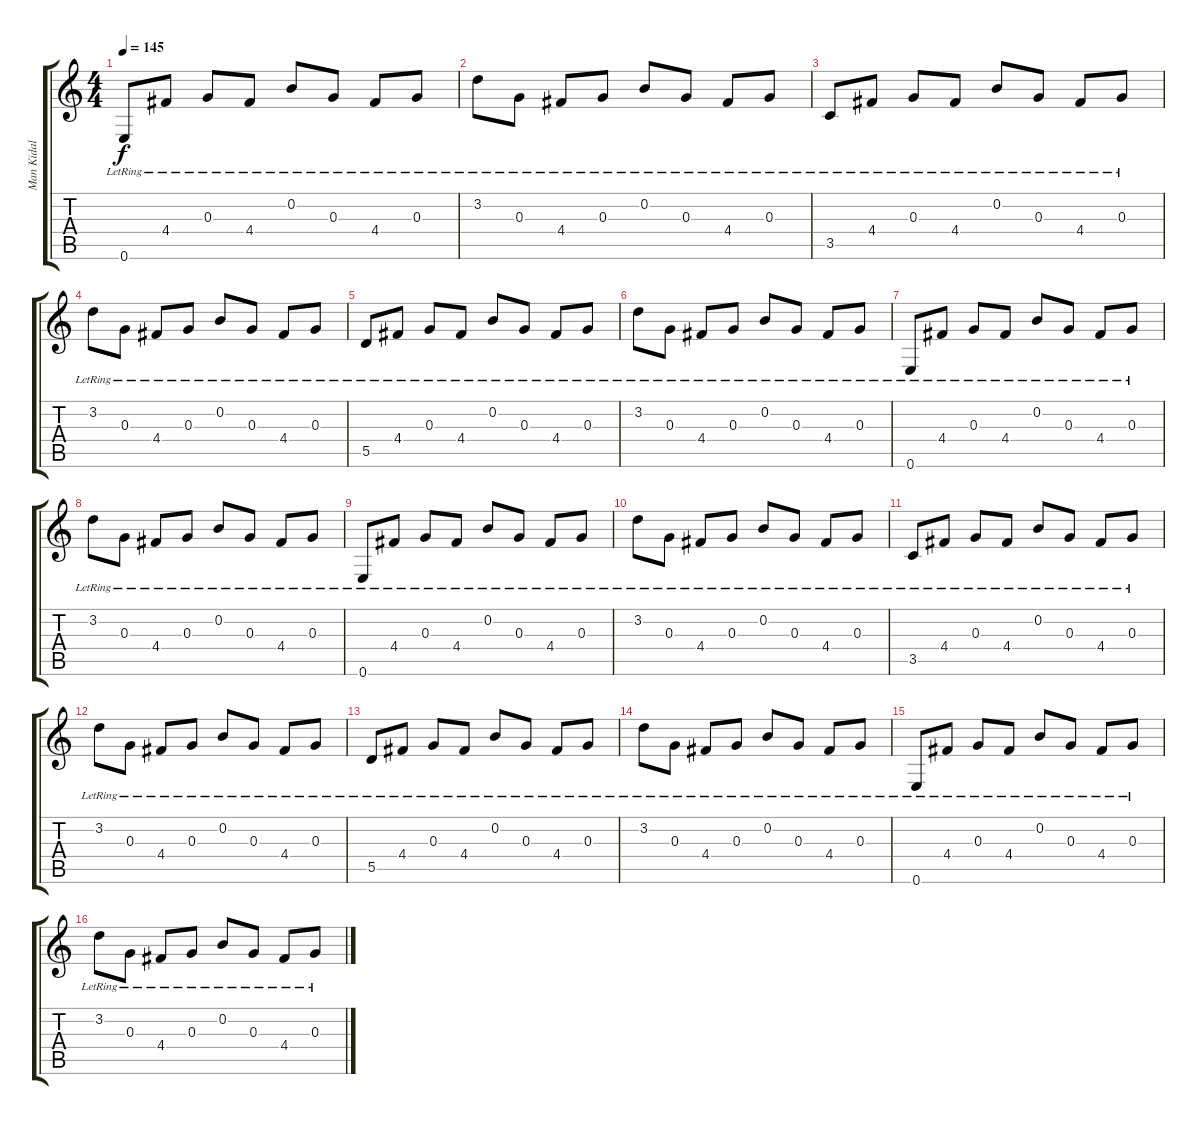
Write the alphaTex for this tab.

\track ("Man Kidal" "Man Kidal") {instrument overdrivenguitar}
\staff {score tabs}
\tuning (E4 B3 G3 D3 A2 E2) {hide}
\ts (4 4)
\tempo 145
\clef g2
\ks c
0.6{lr}.8{dy f instrument acousticguitarsteel} 4.4{lr}.8 0.3{lr}.8 4.4{lr}.8 0.2{lr}.8 0.3{lr}.8 4.4{lr}.8 0.3{lr}.8 |
3.2{lr}.8 0.3{lr}.8 4.4{lr}.8 0.3{lr}.8 0.2{lr}.8 0.3{lr}.8 4.4{lr}.8 0.3{lr}.8 |
3.5{lr}.8{instrument acousticguitarsteel} 4.4{lr}.8 0.3{lr}.8 4.4{lr}.8 0.2{lr}.8 0.3{lr}.8 4.4{lr}.8 0.3{lr}.8 |
3.2{lr}.8 0.3{lr}.8 4.4{lr}.8 0.3{lr}.8 0.2{lr}.8 0.3{lr}.8 4.4{lr}.8 0.3{lr}.8 |
5.5{lr}.8{instrument acousticguitarsteel} 4.4{lr}.8 0.3{lr}.8 4.4{lr}.8 0.2{lr}.8 0.3{lr}.8 4.4{lr}.8 0.3{lr}.8 |
3.2{lr}.8 0.3{lr}.8 4.4{lr}.8 0.3{lr}.8 0.2{lr}.8 0.3{lr}.8 4.4{lr}.8 0.3{lr}.8 |
0.6{lr}.8{instrument acousticguitarsteel} 4.4{lr}.8 0.3{lr}.8 4.4{lr}.8 0.2{lr}.8 0.3{lr}.8 4.4{lr}.8 0.3{lr}.8 |
3.2{lr}.8 0.3{lr}.8 4.4{lr}.8 0.3{lr}.8 0.2{lr}.8 0.3{lr}.8 4.4{lr}.8 0.3{lr}.8 |
0.6{lr}.8{instrument acousticguitarsteel} 4.4{lr}.8 0.3{lr}.8 4.4{lr}.8 0.2{lr}.8 0.3{lr}.8 4.4{lr}.8 0.3{lr}.8 |
3.2{lr}.8 0.3{lr}.8 4.4{lr}.8 0.3{lr}.8 0.2{lr}.8 0.3{lr}.8 4.4{lr}.8 0.3{lr}.8 |
3.5{lr}.8{instrument acousticguitarsteel} 4.4{lr}.8 0.3{lr}.8 4.4{lr}.8 0.2{lr}.8 0.3{lr}.8 4.4{lr}.8 0.3{lr}.8 |
3.2{lr}.8 0.3{lr}.8 4.4{lr}.8 0.3{lr}.8 0.2{lr}.8 0.3{lr}.8 4.4{lr}.8 0.3{lr}.8 |
5.5{lr}.8{instrument acousticguitarsteel} 4.4{lr}.8 0.3{lr}.8 4.4{lr}.8 0.2{lr}.8 0.3{lr}.8 4.4{lr}.8 0.3{lr}.8 |
3.2{lr}.8 0.3{lr}.8 4.4{lr}.8 0.3{lr}.8 0.2{lr}.8 0.3{lr}.8 4.4{lr}.8 0.3{lr}.8 |
0.6{lr}.8{instrument acousticguitarsteel} 4.4{lr}.8 0.3{lr}.8 4.4{lr}.8 0.2{lr}.8 0.3{lr}.8 4.4{lr}.8 0.3{lr}.8 |
3.2{lr}.8 0.3{lr}.8 4.4{lr}.8 0.3{lr}.8 0.2{lr}.8 0.3{lr}.8 4.4{lr}.8 0.3{lr}.8
